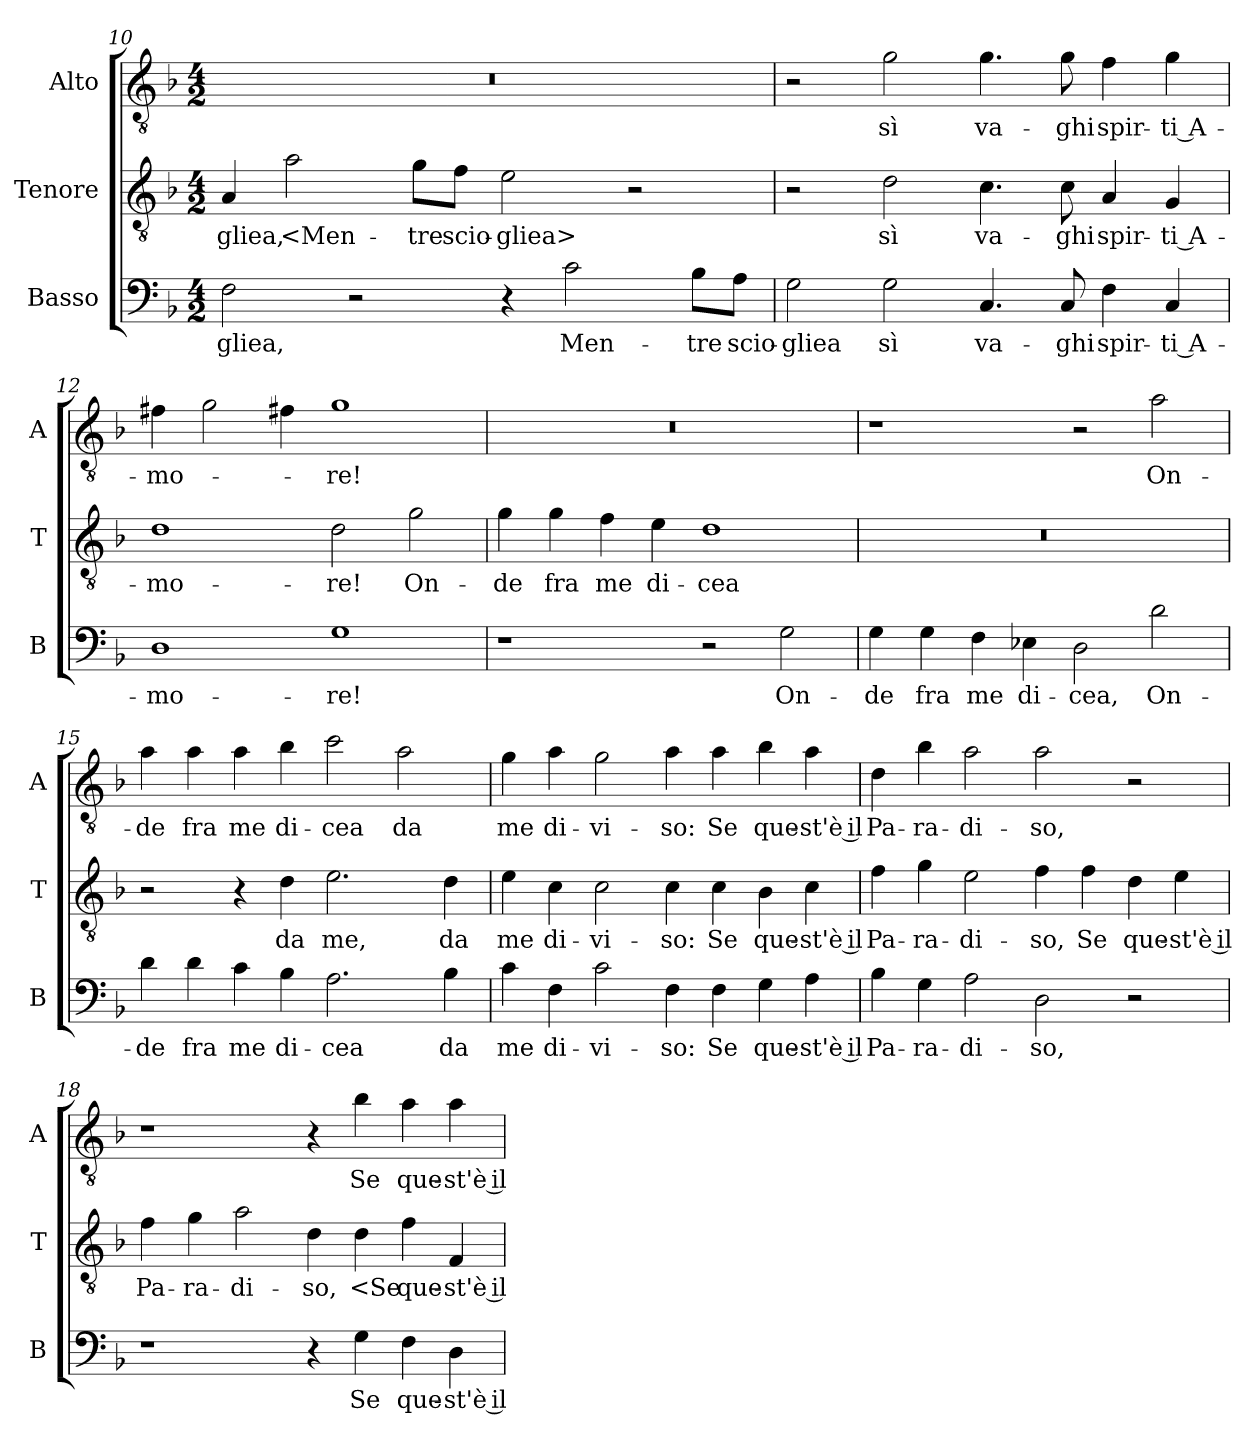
**kern	**text	**kern	**text	**kern	**text
*part3	*part3	*part2	*part2	*part1	*part1
*staff3	*staff3	*staff2	*staff2	*staff1	*staff1
*I"Basso	*	*I"Tenore	*	*I"Alto	*
*I'B	*	*I'T	*	*I'A	*
*clefF4	*	*clefGv2	*	*clefGv2	*
*k[b-]	*	*k[b-]	*	*k[b-]	*
*M4/2	*	*M4/2	*	*M4/2	*
=10	=10	=10	=10	=10	=10
2F	-gliea,	4A	-gliea,	0r	.
.	.	2a	<Men-	.	.
2r	.	.	.	.	.
.	.	8g\L	-tre	.	.
.	.	8f\J	scio-	.	.
4r	.	2e	-gliea>	.	.
2c	Men-	.	.	.	.
.	.	2r	.	.	.
8B-\L	-tre	.	.	.	.
8A\J	scio-	.	.	.	.
=11	=11	=11	=11	=11	=11
2G	-gliea	2r	.	2r	.
2G	sì	2d	sì	2g	sì
4.C	va-	4.c	va-	4.g	va-
8C	-ghi	8c	-ghi	8g	-ghi
4F	spir-	4A	spir-	4f	spir-
4C	-ti A-	4G	-ti A-	4g	-ti A-
=12	=12	=12	=12	=12	=12
1D	-mo-	1d	-mo-	4f#X	-mo-
.	.	.	.	2g	.
.	.	.	.	4f#X	.
1G	-re!	2d	-re!	1g	-re!
.	.	2g	On-	.	.
=13	=13	=13	=13	=13	=13
1r	.	4g	-de	0r	.
.	.	4g	fra	.	.
.	.	4f	me	.	.
.	.	4e	di-	.	.
2r	.	1d	-cea	.	.
2G	On-	.	.	.	.
=14	=14	=14	=14	=14	=14
4G	-de	0r	.	1r	.
4G	fra	.	.	.	.
4F	me	.	.	.	.
4E-X	di-	.	.	.	.
2D	-cea,	.	.	2r	.
2d	On-	.	.	2a	On-
=15	=15	=15	=15	=15	=15
4d	-de	2r	.	4a	-de
4d	fra	.	.	4a	fra
4c	me	4r	.	4a	me
4B-	di-	4d	da	4b-	di-
2.A	-cea	2.e	me,	2cc	-cea
.	.	.	.	2a	da
4B-	da	4d	da	.	.
=16	=16	=16	=16	=16	=16
4c	me	4e	me	4g	me
4F	di-	4c	di-	4a	di-
2c	-vi-	2c	-vi-	2g	-vi-
4F	-so:	4c	-so:	4a	-so:
4F	Se	4c	Se	4a	Se
4G	que-	4B-	que-	4b-	que-
4A	-st'è il	4c	-st'è il	4a	-st'è il
=17	=17	=17	=17	=17	=17
4B-	Pa-	4f	Pa-	4d	Pa-
4G	-ra-	4g	-ra-	4b-	-ra-
2A	-di-	2e	-di-	2a	-di-
2D	-so,	4f	-so,	2a	-so,
.	.	4f	Se	.	.
2r	.	4d	que-	2r	.
.	.	4e	-st'è il	.	.
=18	=18	=18	=18	=18	=18
1r	.	4f	Pa-	1r	.
.	.	4g	-ra-	.	.
.	.	2a	-di-	.	.
4r	.	4d	-so,	4r	.
4G	Se	4d	<Se	4b-	Se
4F	que-	4f	que-	4a	que-
4D	-st'è il	4F	-st'è il	4a	-st'è il
=	=	=	=	=	=
*-	*-	*-	*-	*-	*-
